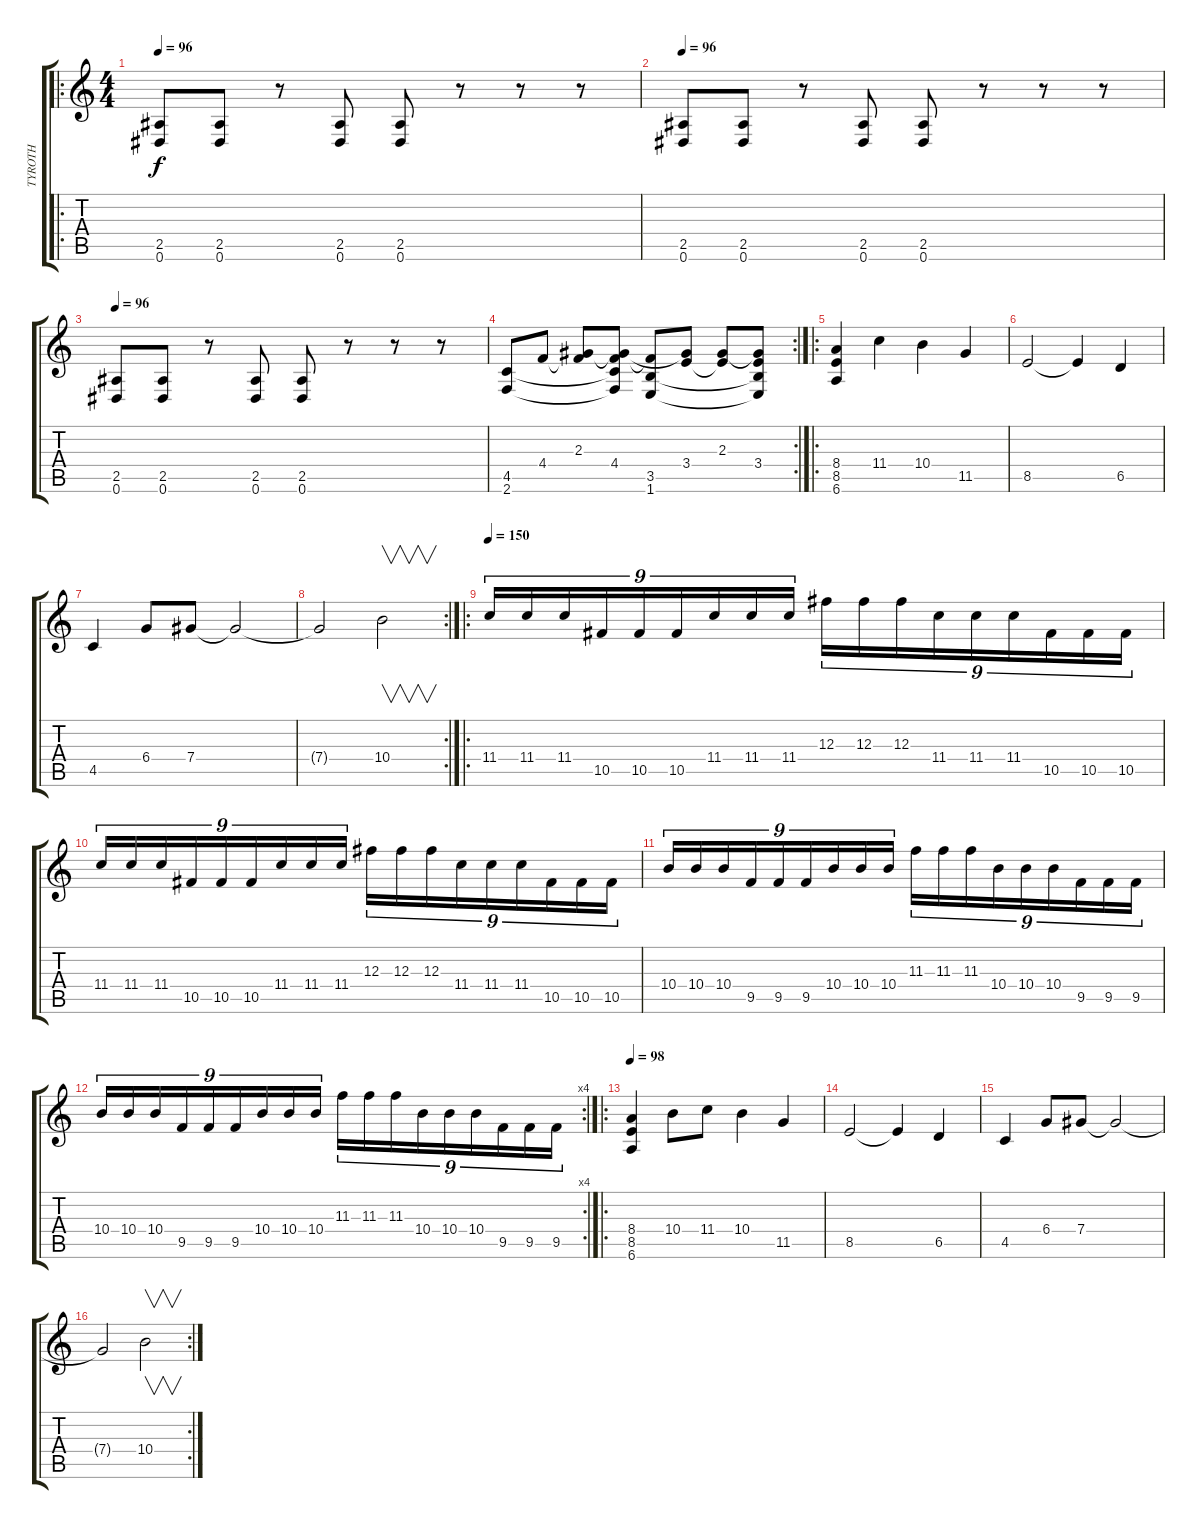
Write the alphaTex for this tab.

\track ("TYROTH" "TYROTH") {instrument distortionguitar}
\staff {score tabs}
\tuning (Eb4 Bb3 Gb3 Db3 Ab2 Eb2) {hide}
\ro
\ts (4 4)
\tempo 96
\clef g2
\ks c
(2.5 0.6).8{dy f} (2.5 0.6).8 r.8 (2.5 0.6).8 (2.5 0.6).8 r.8 r.8 r.8 |
\tempo 96
(2.5 0.6).8 (2.5 0.6).8 r.8 (2.5 0.6).8 (2.5 0.6).8 r.8 r.8 r.8 |
\tempo 96
(2.5 0.6).8 (2.5 0.6).8 r.8 (2.5 0.6).8 (2.5 0.6).8 r.8 r.8 r.8 |
\rc 2
(4.5 2.6).8 4.4.8 (2.3 4.4{t}).8 (2.3{t} 4.4 4.5{t} 2.6{t}).8 (4.4{t} 3.5 1.6).8 (2.3{t} 3.4).8 (2.3 3.4{t}).8 (2.3{t} 3.4 3.5{t} 1.6{t}).8 |
\ro
(8.4 8.5 6.6).4 11.4.4 10.4.4 11.5.4 |
8.5.2 8.5{t}.4 6.5.4 |
4.5.4 6.4.8 7.4.8 7.4{t}.2 |
\rc 2
7.4{t}.2 10.4.2{v} |
\ro
\tempo 150
11.4.16{tu (9 8)} 11.4.16{tu (9 8)} 11.4.16{tu (9 8)} 10.5.16{tu (9 8)} 10.5.16{tu (9 8)} 10.5.16{tu (9 8)} 11.4.16{tu (9 8)} 11.4.16{tu (9 8)} 11.4.16{tu (9 8)} 12.3.16{tu (9 8)} 12.3.16{tu (9 8)} 12.3.16{tu (9 8)} 11.4.16{tu (9 8)} 11.4.16{tu (9 8)} 11.4.16{tu (9 8)} 10.5.16{tu (9 8)} 10.5.16{tu (9 8)} 10.5.16{tu (9 8)} |
11.4.16{tu (9 8)} 11.4.16{tu (9 8)} 11.4.16{tu (9 8)} 10.5.16{tu (9 8)} 10.5.16{tu (9 8)} 10.5.16{tu (9 8)} 11.4.16{tu (9 8)} 11.4.16{tu (9 8)} 11.4.16{tu (9 8)} 12.3.16{tu (9 8)} 12.3.16{tu (9 8)} 12.3.16{tu (9 8)} 11.4.16{tu (9 8)} 11.4.16{tu (9 8)} 11.4.16{tu (9 8)} 10.5.16{tu (9 8)} 10.5.16{tu (9 8)} 10.5.16{tu (9 8)} |
10.4.16{tu (9 8)} 10.4.16{tu (9 8)} 10.4.16{tu (9 8)} 9.5.16{tu (9 8)} 9.5.16{tu (9 8)} 9.5.16{tu (9 8)} 10.4.16{tu (9 8)} 10.4.16{tu (9 8)} 10.4.16{tu (9 8)} 11.3.16{tu (9 8)} 11.3.16{tu (9 8)} 11.3.16{tu (9 8)} 10.4.16{tu (9 8)} 10.4.16{tu (9 8)} 10.4.16{tu (9 8)} 9.5.16{tu (9 8)} 9.5.16{tu (9 8)} 9.5.16{tu (9 8)} |
\rc 4
10.4.16{tu (9 8)} 10.4.16{tu (9 8)} 10.4.16{tu (9 8)} 9.5.16{tu (9 8)} 9.5.16{tu (9 8)} 9.5.16{tu (9 8)} 10.4.16{tu (9 8)} 10.4.16{tu (9 8)} 10.4.16{tu (9 8)} 11.3.16{tu (9 8)} 11.3.16{tu (9 8)} 11.3.16{tu (9 8)} 10.4.16{tu (9 8)} 10.4.16{tu (9 8)} 10.4.16{tu (9 8)} 9.5.16{tu (9 8)} 9.5.16{tu (9 8)} 9.5.16{tu (9 8)} |
\ro
\tempo 98
(8.4 8.5 6.6).4 10.4.8 11.4.8 10.4.4 11.5.4 |
8.5.2 8.5{t}.4 6.5.4 |
4.5.4 6.4.8 7.4.8 7.4{t}.2 |
\rc 2
7.4{t}.2 10.4.2{v}
